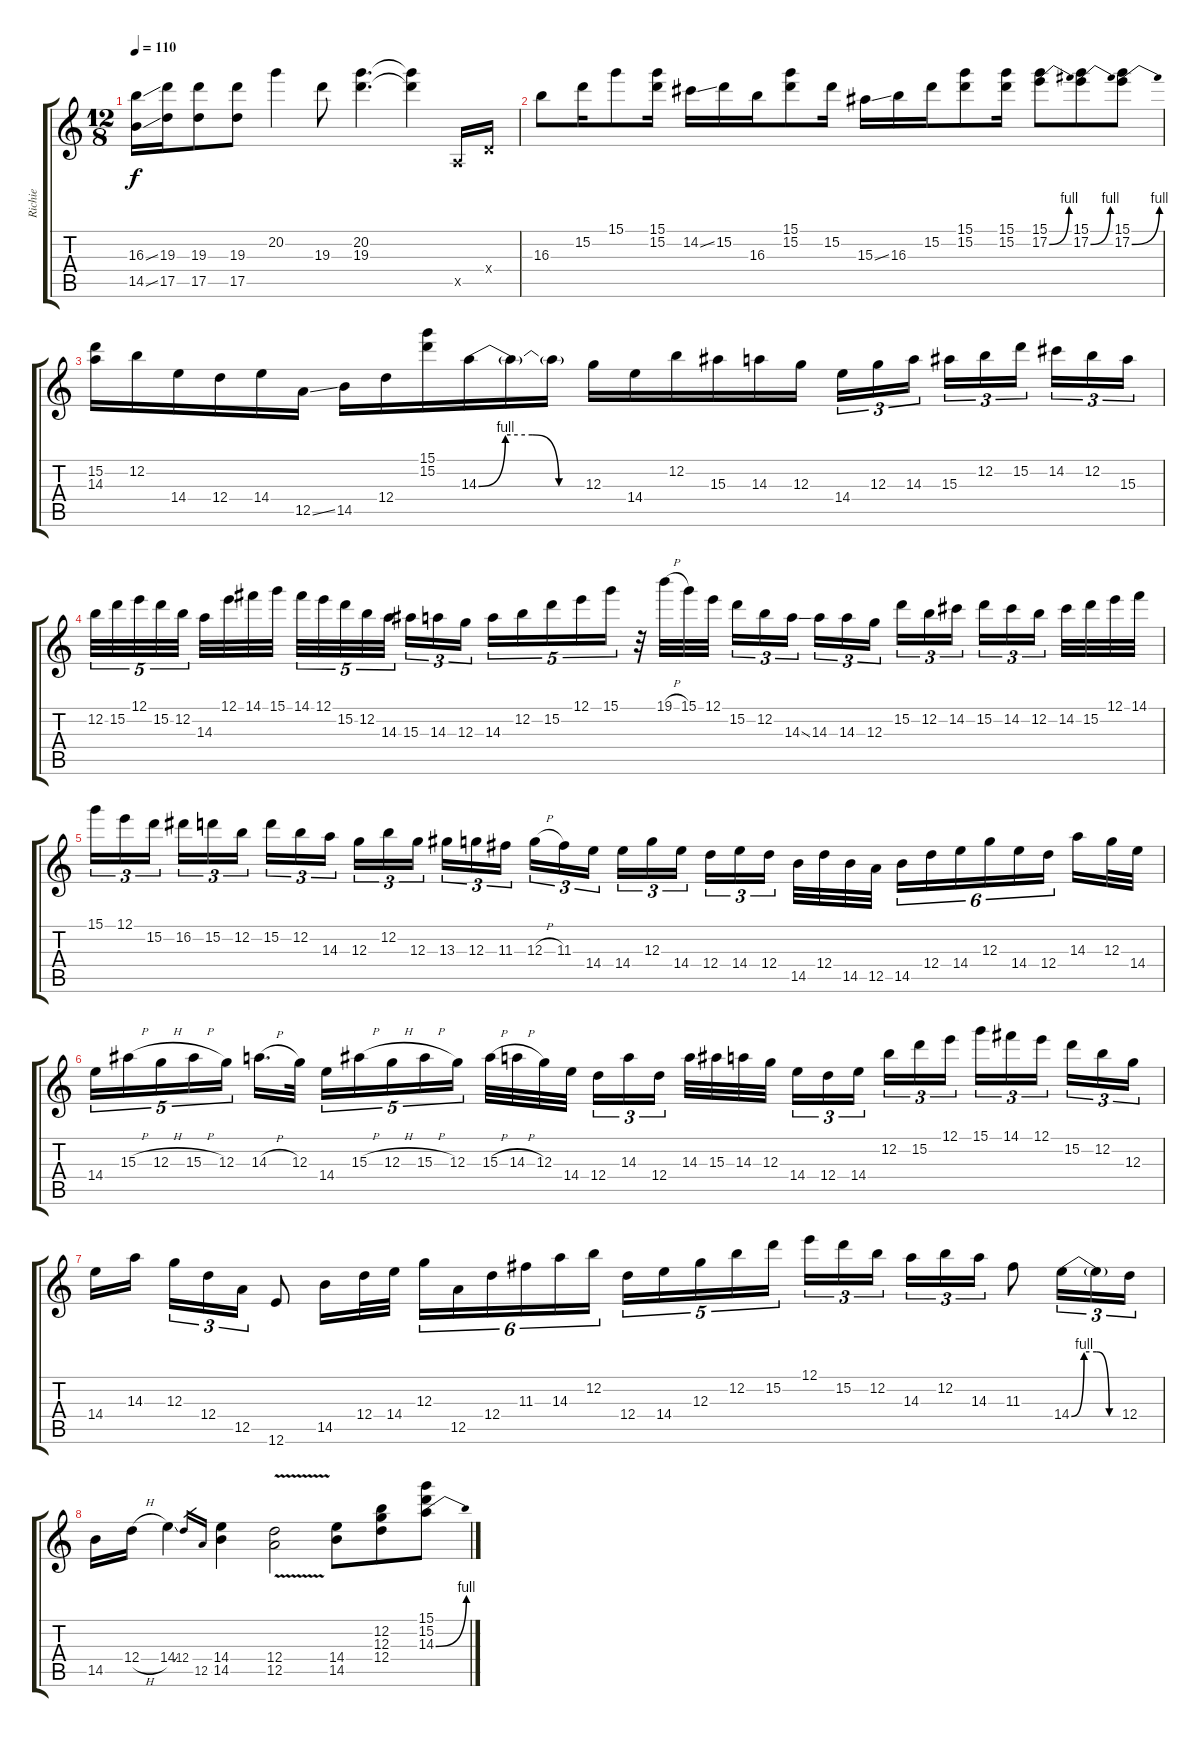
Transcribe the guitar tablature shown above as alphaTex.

\track ("Richie" "Richie") {instrument distortionguitar}
\staff {score tabs}
\tuning (E4 B3 G3 D3 A2 E2) {hide}
\ts (12 8)
\tempo 110
\clef g2
\ks c
(16.3{ss} 14.5{ss}).16{dy f} (19.3 17.5).16 (19.3 17.5).8 (19.3 17.5).8 20.2.4 19.3.8 (20.2 19.3).4{d} (20.2{t} 19.3{t}).4 0.5{x}.16 0.4{x}.16 |
16.3.8 15.2.16 15.1.8 (15.1 15.2).16 14.2{ss}.16 15.2.16 16.3.16 (15.1 15.2).8 15.2.16 15.3{ss}.16 16.3.16 15.2.16 (15.1 15.2).8 (15.1 15.2).16 (15.1 17.2{be (bend 0 0 60 4)}).8 (15.1 17.2{be (bend 0 0 60 4)}).8 (15.1 17.2{be (bend 0 0 60 4)}).8 |
(15.2 14.3).16 12.2.16 14.4.16 12.4.16 14.4.16 12.5{ss}.16 14.5.16 12.4.16 (15.1 15.2).16 14.3{be (custom 0 0 15 4 30 4 45 0 60 0)}.16 14.3{t}.16 14.3{t}.16 12.3.16 14.4.16 12.2.16 15.3.16 14.3.16 12.3.16 14.4.16{tu (3 2)} 12.3.16{tu (3 2)} 14.3.16{tu (3 2)} 15.3.16{tu (3 2)} 12.2.16{tu (3 2)} 15.2.16{tu (3 2)} 14.2.16{tu (3 2)} 12.2.16{tu (3 2)} 15.3.16{tu (3 2)} |
12.2.32{tu (5 4)} 15.2.32{tu (5 4)} 12.1.32{tu (5 4)} 15.2.32{tu (5 4)} 12.2.32{tu (5 4)} 14.3.32 12.1.32 14.1.32 15.1.32 14.1.32{tu (5 4)} 12.1.32{tu (5 4)} 15.2.32{tu (5 4)} 12.2.32{tu (5 4)} 14.3.32{tu (5 4)} 15.3.16{tu (3 2)} 14.3.16{tu (3 2)} 12.3.16{tu (3 2)} 14.3.16{tu (5 4)} 12.2.16{tu (5 4)} 15.2.16{tu (5 4)} 12.1.16{tu (5 4)} 15.1.16{tu (5 4)} r.32 19.1{h}.32 15.1.32 12.1.32 15.2.16{tu (3 2)} 12.2.16{tu (3 2)} 14.3{ss}.16{tu (3 2)} 14.3.16{tu (3 2)} 14.3.16{tu (3 2)} 12.3.16{tu (3 2)} 15.2.16{tu (3 2)} 12.2.16{tu (3 2)} 14.2.16{tu (3 2)} 15.2.16{tu (3 2)} 14.2.16{tu (3 2)} 12.2.16{tu (3 2)} 14.2.32 15.2.32 12.1.32 14.1.32 |
15.1.16{tu (3 2)} 12.1.16{tu (3 2)} 15.2.16{tu (3 2)} 16.2.16{tu (3 2)} 15.2.16{tu (3 2)} 12.2.16{tu (3 2)} 15.2.16{tu (3 2)} 12.2.16{tu (3 2)} 14.3.16{tu (3 2)} 12.3.16{tu (3 2)} 12.2.16{tu (3 2)} 12.3.16{tu (3 2)} 13.3.16{tu (3 2)} 12.3.16{tu (3 2)} 11.3.16{tu (3 2)} 12.3{h}.16{tu (3 2)} 11.3.16{tu (3 2)} 14.4.16{tu (3 2)} 14.4.16{tu (3 2)} 12.3.16{tu (3 2)} 14.4.16{tu (3 2)} 12.4.16{tu (3 2)} 14.4.16{tu (3 2)} 12.4.16{tu (3 2)} 14.5.32 12.4.32 14.5.32 12.5.32 14.5.16{tu (6 4)} 12.4.16{tu (6 4)} 14.4.16{tu (6 4)} 12.3.16{tu (6 4)} 14.4.16{tu (6 4)} 12.4.16{tu (6 4)} 14.3.16 12.3.32 14.4.32 |
14.4.16{tu (5 4)} 15.3{h}.16{tu (5 4)} 12.3{h}.16{tu (5 4)} 15.3{h}.16{tu (5 4)} 12.3.16{tu (5 4)} 14.3{h}.16{d} 12.3.32 14.4.16{tu (5 4)} 15.3{h}.16{tu (5 4)} 12.3{h}.16{tu (5 4)} 15.3{h}.16{tu (5 4)} 12.3.16{tu (5 4)} 15.3{h}.32 14.3{h}.32 12.3.32 14.4.32 12.4.16{tu (3 2)} 14.3.16{tu (3 2)} 12.4.16{tu (3 2)} 14.3.32 15.3.32 14.3.32 12.3.32 14.4.16{tu (3 2)} 12.4.16{tu (3 2)} 14.4.16{tu (3 2)} 12.2.16{tu (3 2)} 15.2.16{tu (3 2)} 12.1.16{tu (3 2)} 15.1.16{tu (3 2)} 14.1.16{tu (3 2)} 12.1.16{tu (3 2)} 15.2.16{tu (3 2)} 12.2.16{tu (3 2)} 12.3.16{tu (3 2)} |
14.4.16 14.3.16 12.3.16{tu (3 2)} 12.4.16{tu (3 2)} 12.5.16{tu (3 2)} 12.6.8 14.5.16 12.4.32 14.4.32 12.3.16{tu (6 4)} 12.5.16{tu (6 4)} 12.4.16{tu (6 4)} 11.3.16{tu (6 4)} 14.3.16{tu (6 4)} 12.2.16{tu (6 4)} 12.4.16{tu (5 4)} 14.4.16{tu (5 4)} 12.3.16{tu (5 4)} 12.2.16{tu (5 4)} 15.2.16{tu (5 4)} 12.1.16{tu (3 2)} 15.2.16{tu (3 2)} 12.2.16{tu (3 2)} 14.3.16{tu (3 2)} 12.2.16{tu (3 2)} 14.3.16{tu (3 2)} 11.3.8 14.4{be (custom 0 0 15 4 30 4 45 0 60 0)}.16{tu (3 2)} 14.4{t}.16{tu (3 2)} 12.4.16{tu (3 2)} |
14.5.16 12.4{h}.16 14.4{ss}.4 12.4.16{gr} 12.5.16{gr} (14.4 14.5).4 (12.4{v} 12.5).2 (14.4 14.5).8 (12.2 12.3 12.4).8 (15.1 15.2 14.3{be (bend 0 0 60 4)}).8
